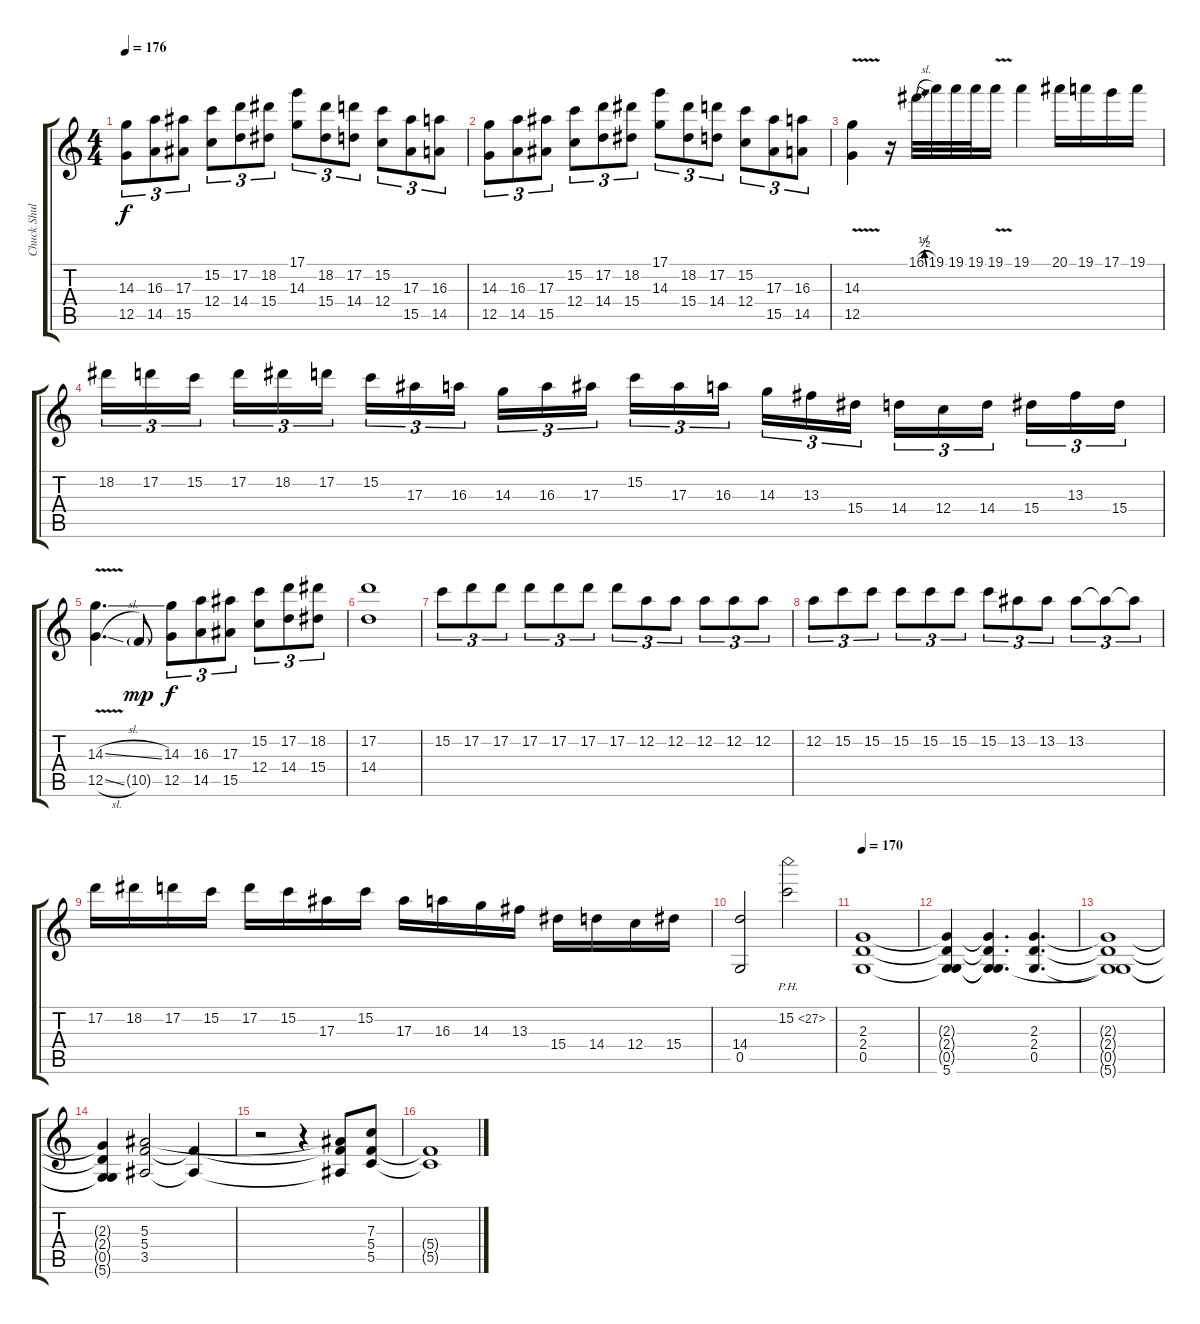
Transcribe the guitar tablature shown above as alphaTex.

\track ("Chuck Shuldiner" "Chuck Shul") {instrument distortionguitar}
\staff {score tabs}
\tuning (D4 A3 F3 C3 G2 D2) {hide}
\ts (4 4)
\tempo 176
\clef g2
\ks c
(14.3 12.5).8{tu (3 2) dy f} (16.3 14.5).8{tu (3 2)} (17.3 15.5).8{tu (3 2)} (15.2 12.4).8{tu (3 2)} (17.2 14.4).8{tu (3 2)} (18.2 15.4).8{tu (3 2)} (17.1 14.3).8{tu (3 2)} (18.2 15.4).8{tu (3 2)} (17.2 14.4).8{tu (3 2)} (15.2 12.4).8{tu (3 2)} (17.3 15.5).8{tu (3 2)} (16.3 14.5).8{tu (3 2)} |
(14.3 12.5).8{tu (3 2)} (16.3 14.5).8{tu (3 2)} (17.3 15.5).8{tu (3 2)} (15.2 12.4).8{tu (3 2)} (17.2 14.4).8{tu (3 2)} (18.2 15.4).8{tu (3 2)} (17.1 14.3).8{tu (3 2)} (18.2 15.4).8{tu (3 2)} (17.2 14.4).8{tu (3 2)} (15.2 12.4).8{tu (3 2)} (17.3 15.5).8{tu (3 2)} (16.3 14.5).8{tu (3 2)} |
(14.3{v} 12.5).4 r.16 16.1{be (bend 0 0 60 2) sl}.32 19.1.32 19.1.32 19.1.32 19.1{v}.16 19.1.4 20.1.16 19.1.16 17.1.16 19.1.16 |
18.2.16{tu (3 2)} 17.2.16{tu (3 2)} 15.2.16{tu (3 2) beam splitsecondary} 17.2.16{tu (3 2)} 18.2.16{tu (3 2)} 17.2.16{tu (3 2)} 15.2.16{tu (3 2)} 17.3.16{tu (3 2)} 16.3.16{tu (3 2) beam splitsecondary} 14.3.16{tu (3 2)} 16.3.16{tu (3 2)} 17.3.16{tu (3 2)} 15.2.16{tu (3 2)} 17.3.16{tu (3 2)} 16.3.16{tu (3 2) beam splitsecondary} 14.3.16{tu (3 2)} 13.3.16{tu (3 2)} 15.4.16{tu (3 2)} 14.4.16{tu (3 2)} 12.4.16{tu (3 2)} 14.4.16{tu (3 2) beam splitsecondary} 15.4.16{tu (3 2)} 13.3.16{tu (3 2)} 15.4.16{tu (3 2)} |
(14.3{v sl} 12.5{v sl}).4{d} 10.5{g}.8{dy mp} (14.3 12.5).8{tu (3 2) dy f} (16.3 14.5).8{tu (3 2)} (17.3 15.5).8{tu (3 2)} (15.2 12.4).8{tu (3 2)} (17.2 14.4).8{tu (3 2)} (18.2 15.4).8{tu (3 2)} |
(17.2 14.4).1 |
15.2.8{tu (3 2)} 17.2.8{tu (3 2)} 17.2.8{tu (3 2)} 17.2.8{tu (3 2)} 17.2.8{tu (3 2)} 17.2.8{tu (3 2)} 17.2.8{tu (3 2)} 12.2.8{tu (3 2)} 12.2.8{tu (3 2)} 12.2.8{tu (3 2)} 12.2.8{tu (3 2)} 12.2.8{tu (3 2)} |
12.2.8{tu (3 2)} 15.2.8{tu (3 2)} 15.2.8{tu (3 2)} 15.2.8{tu (3 2)} 15.2.8{tu (3 2)} 15.2.8{tu (3 2)} 15.2.8{tu (3 2)} 13.2.8{tu (3 2)} 13.2.8{tu (3 2)} 13.2.8{tu (3 2)} 13.2{t}.8{tu (3 2)} 13.2{t}.8{tu (3 2)} |
17.2.16 18.2.16 17.2.16 15.2.16 17.2.16 15.2.16 17.3.16 15.2.16 17.3.16 16.3.16 14.3.16 13.3.16 15.4.16 14.4.16 12.4.16 15.4.16 |
(14.4 0.5).2 15.2{ph 12}.2 |
\tempo 170
(2.3 2.4 0.5).1 |
(2.3{t} 2.4{t} 0.5{t} 5.6).4 (2.3{t} 2.4{t} 0.5{t} 5.6{t}).4{d} (2.3 2.4 0.5).4{d} |
(2.3{t} 2.4{t} 0.5{t} 5.6{t}).1 |
(2.3{t} 2.4{t} 0.5{t} 5.6{t}).4 (5.3 5.4 3.5).2 (5.4{t} 3.5{t}).4 |
r.2 r.4 (5.3{t} 5.4{t} 3.5{t}).8 (7.3 5.4 5.5).8 |
(5.4{t} 5.5{t}).1
